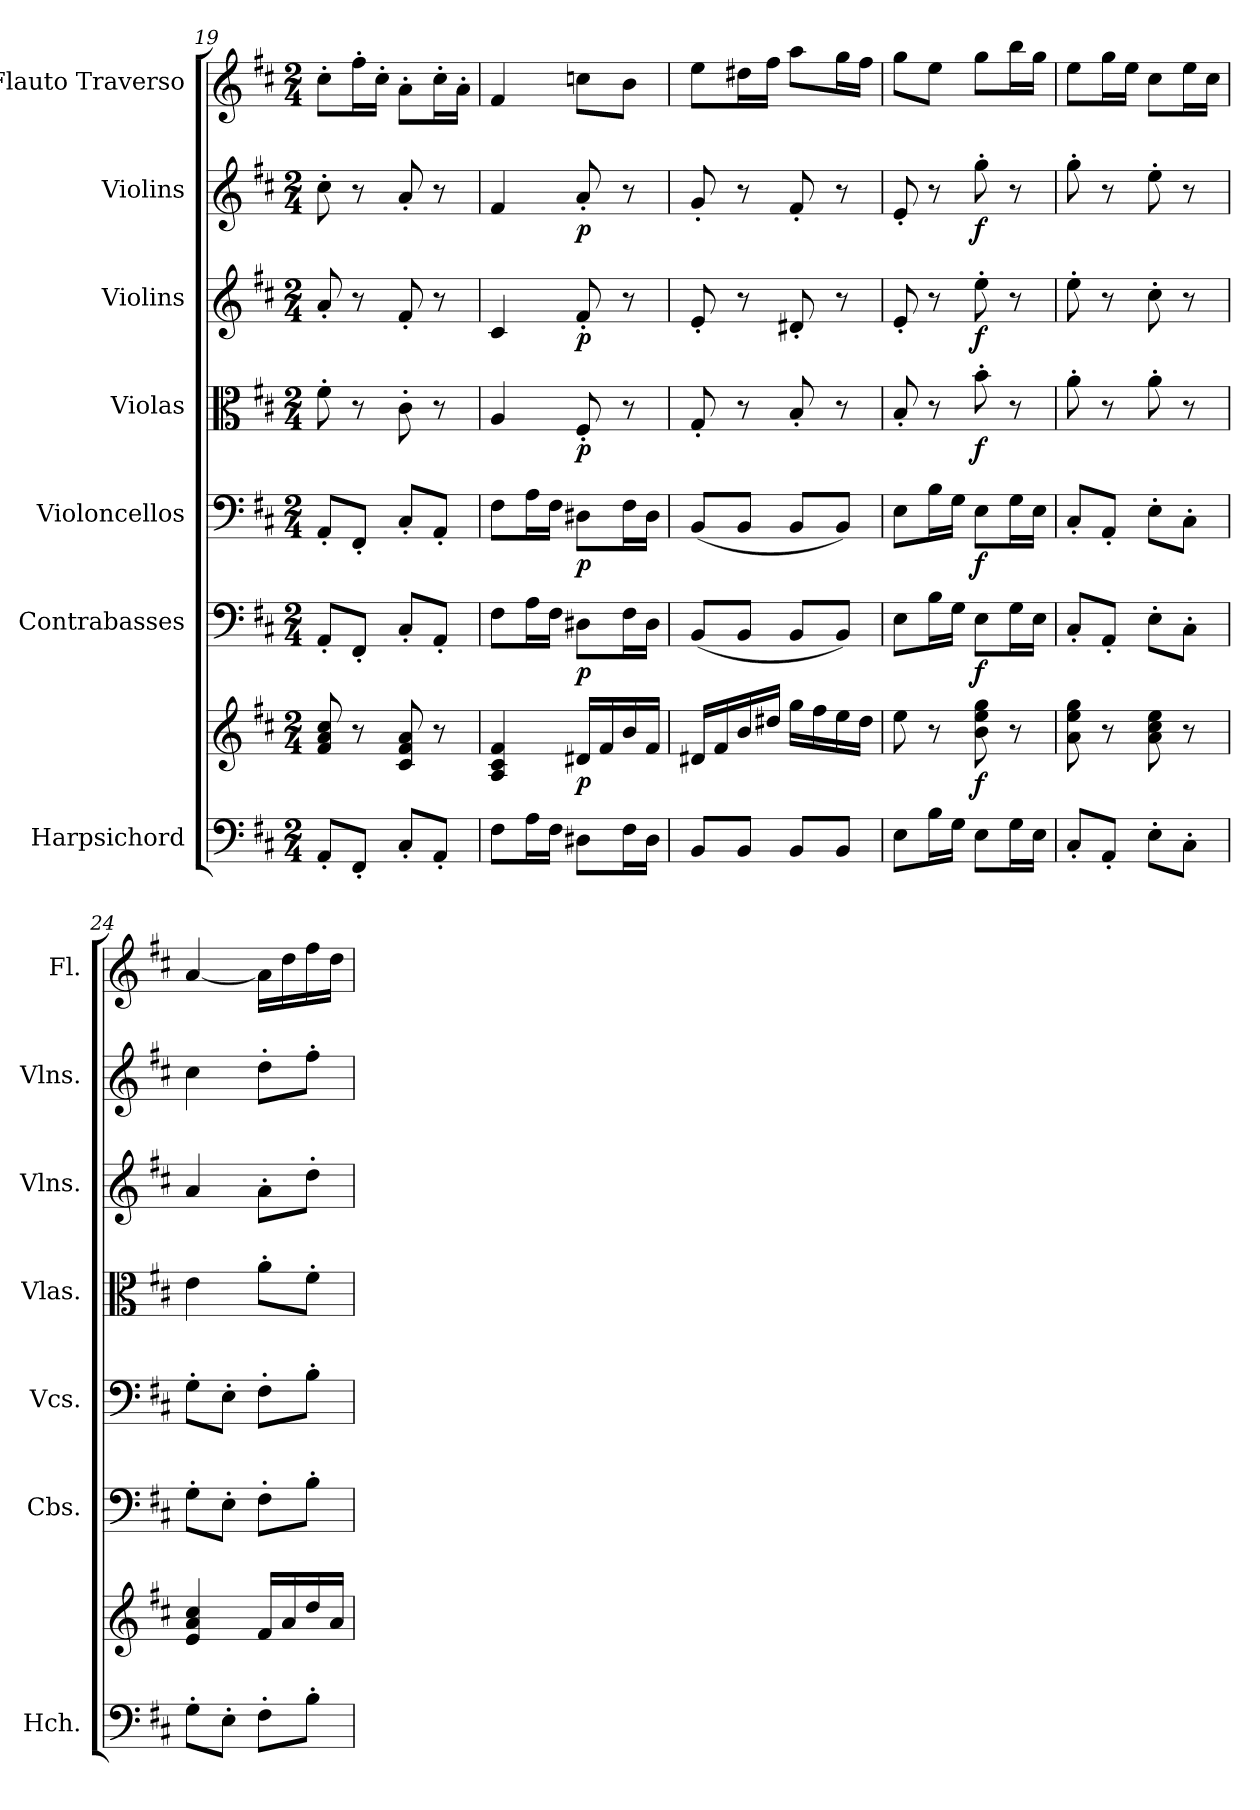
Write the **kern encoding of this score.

**kern	**kern	**dynam	**kern	**dynam	**kern	**dynam	**kern	**dynam	**kern	**dynam	**kern	**dynam	**kern
*part7	*part7	*part7	*part6	*part6	*part5	*part5	*part4	*part4	*part3	*part3	*part2	*part2	*part1
*staff8	*staff7	*staff7/8	*staff6	*staff6	*staff5	*staff5	*staff4	*staff4	*staff3	*staff3	*staff2	*staff2	*staff1
*I"Harpsichord	*	*	*I"Contrabasses	*	*I"Violoncellos	*	*I"Violas	*	*I"Violins	*	*I"Violins	*	*I"Flauto Traverso
*I'Hch.	*	*	*I'Cbs.	*	*I'Vcs.	*	*I'Vlas.	*	*I'Vlns.	*	*I'Vlns.	*	*I'Fl.
*clefF4	*clefG2	*	*clefF4	*	*clefF4	*	*clefC3	*	*clefG2	*	*clefG2	*	*clefG2
*	*	*	*ITrd7c12	*	*	*	*	*	*	*	*	*	*
*k[f#c#]	*k[f#c#]	*	*k[f#c#]	*	*k[f#c#]	*	*k[f#c#]	*	*k[f#c#]	*	*k[f#c#]	*	*k[f#c#]
*M2/4	*M2/4	*	*M2/4	*	*M2/4	*	*M2/4	*	*M2/4	*	*M2/4	*	*M2/4
=19	=19	=19	=19	=19	=19	=19	=19	=19	=19	=19	=19	=19	=19
8AA'/L	8f#/ 8a/ 8cc#/	.	8AAA'/L	.	8AA'/L	.	8f#'\	.	8a'/	.	8cc#'\	.	8cc#'\L
8FF#'/J	8r	.	8FFF#'/J	.	8FF#'/J	.	8r	.	8r	.	8r	.	16ff#'\L
.	.	.	.	.	.	.	.	.	.	.	.	.	16cc#'\JJ
8C#'/L	8c#/ 8f#/ 8a/	.	8CC#'/L	.	8C#'/L	.	8c#'\	.	8f#'/	.	8a'/	.	8a'\L
8AA'/J	8r	.	8AAA'/J	.	8AA'/J	.	8r	.	8r	.	8r	.	16cc#'\L
.	.	.	.	.	.	.	.	.	.	.	.	.	16a'\JJ
=20	=20	=20	=20	=20	=20	=20	=20	=20	=20	=20	=20	=20	=20
8F#\L	4A/ 4c#/ 4f#/	.	8FF#\L	.	8F#\L	.	4A/	.	4c#/	.	4f#/	.	4f#/
16A\L	.	.	16AA\L	.	16A\L	.	.	.	.	.	.	.	.
16F#\JJ	.	.	16FF#\JJ	.	16F#\JJ	.	.	.	.	.	.	.	.
!	!	!LO:DY:b	!	!LO:DY:b	!	!LO:DY:b	!	!LO:DY:b	!	!LO:DY:b	!	!LO:DY:b	!
8D#X\L	16d#X/LL	p	8DD#X\L	p	8D#X\L	p	8F#'/	p	8f#'/	p	8a'/	p	8ccn\L
.	16f#/	.	.	.	.	.	.	.	.	.	.	.	.
16F#\L	16b/	.	16FF#\L	.	16F#\L	.	8r	.	8r	.	8r	.	8b\J
16D#\JJ	16f#/JJ	.	16DD#\JJ	.	16D#\JJ	.	.	.	.	.	.	.	.
=21	=21	=21	=21	=21	=21	=21	=21	=21	=21	=21	=21	=21	=21
8BB/L	16d#X/LL	.	(8BBB/L	.	(8BB/L	.	8G'/	.	8e'/	.	8g'/	.	8ee\L
.	16f#/	.	.	.	.	.	.	.	.	.	.	.	.
8BB/J	16b/	.	8BBB/J	.	8BB/J	.	8r	.	8r	.	8r	.	16dd#X\L
.	16dd#X/JJ	.	.	.	.	.	.	.	.	.	.	.	16ff#\JJ
8BB/L	16gg\LL	.	8BBB/L	.	8BB/L	.	8B'/	.	8d#X'/	.	8f#'/	.	8aa\L
.	16ff#\	.	.	.	.	.	.	.	.	.	.	.	.
8BB/J	16ee\	.	8BBB/J)	.	8BB/J)	.	8r	.	8r	.	8r	.	16gg\L
.	16dd#\JJ	.	.	.	.	.	.	.	.	.	.	.	16ff#\JJ
=22	=22	=22	=22	=22	=22	=22	=22	=22	=22	=22	=22	=22	=22
8E\L	8ee\	.	8EE\L	.	8E\L	.	8B'/	.	8e'/	.	8e'/	.	8gg\L
16B\L	8r	.	16BB\L	.	16B\L	.	8r	.	8r	.	8r	.	8ee\J
16G\JJ	.	.	16GG\JJ	.	16G\JJ	.	.	.	.	.	.	.	.
!	!	!LO:DY:b	!	!LO:DY:b	!	!LO:DY:b	!	!LO:DY:b	!	!LO:DY:b	!	!LO:DY:b	!
8E\L	8b\ 8ee\ 8gg\	f	8EE\L	f	8E\L	f	8b'\	f	8ee'\	f	8gg'\	f	8gg\L
16G\L	8r	.	16GG\L	.	16G\L	.	8r	.	8r	.	8r	.	16bb\L
16E\JJ	.	.	16EE\JJ	.	16E\JJ	.	.	.	.	.	.	.	16gg\JJ
=23	=23	=23	=23	=23	=23	=23	=23	=23	=23	=23	=23	=23	=23
8C#'/L	8a\ 8ee\ 8gg\	.	8CC#'/L	.	8C#'/L	.	8a'\	.	8ee'\	.	8gg'\	.	8ee\L
8AA'/J	8r	.	8AAA'/J	.	8AA'/J	.	8r	.	8r	.	8r	.	16gg\L
.	.	.	.	.	.	.	.	.	.	.	.	.	16ee\JJ
8E'\L	8a\ 8cc#\ 8ee\	.	8EE'\L	.	8E'\L	.	8a'\	.	8cc#'\	.	8ee'\	.	8cc#\L
8C#'\J	8r	.	8CC#'\J	.	8C#'\J	.	8r	.	8r	.	8r	.	16ee\L
.	.	.	.	.	.	.	.	.	.	.	.	.	16cc#\JJ
!!LO:PB:g=z
=24	=24	=24	=24	=24	=24	=24	=24	=24	=24	=24	=24	=24	=24
8G'\L	4e/ 4a/ 4cc#/	.	8GG'\L	.	8G'\L	.	4e\	.	4a/	.	4cc#\	.	[4a/
8E'\J	.	.	8EE'\J	.	8E'\J	.	.	.	.	.	.	.	.
8F#'\L	16f#/LL	.	8FF#'\L	.	8F#'\L	.	8a'\L	.	8a'\L	.	8dd'\L	.	16a\LL]
.	16a/	.	.	.	.	.	.	.	.	.	.	.	16dd\
8B'\J	16dd/	.	8BB'\J	.	8B'\J	.	8f#'\J	.	8dd'\J	.	8ff#'\J	.	16ff#\
.	16a/JJ	.	.	.	.	.	.	.	.	.	.	.	16dd\JJ
=	=	=	=	=	=	=	=	=	=	=	=	=	=
*-	*-	*-	*-	*-	*-	*-	*-	*-	*-	*-	*-	*-	*-
